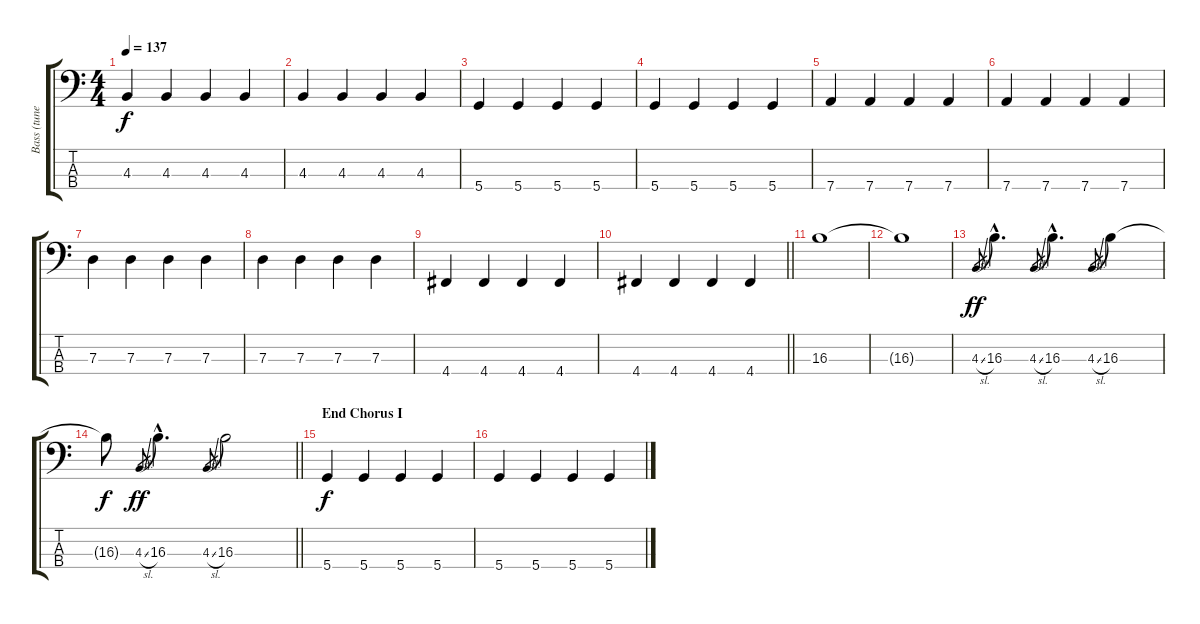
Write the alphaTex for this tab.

\track ("Bass (tuned D)" "Bass (tune") {instrument electricbassfinger}
\staff {score tabs}
\tuning (F2 C2 G1 D1) {hide}
\ts (4 4)
\tempo 137
\clef f4
\ks c
4.3.4{dy f} 4.3.4 4.3.4 4.3.4 |
4.3.4 4.3.4 4.3.4 4.3.4 |
5.4.4 5.4.4 5.4.4 5.4.4 |
5.4.4 5.4.4 5.4.4 5.4.4 |
7.4.4 7.4.4 7.4.4 7.4.4 |
7.4.4 7.4.4 7.4.4 7.4.4 |
7.3.4 7.3.4 7.3.4 7.3.4 |
7.3.4 7.3.4 7.3.4 7.3.4 |
4.4.4 4.4.4 4.4.4 4.4.4 |
\barLineRight lightlight
4.4.4 4.4.4 4.4.4 4.4.4 |
\section ("" "")
16.3.1 |
16.3{t}.1 |
4.3{sl}.8{gr dy ff} 16.3{hac}.4{d} 4.3{sl}.8{gr} 16.3{hac}.4{d} 4.3{sl}.8{gr} 16.3.4 |
\barLineRight lightlight
16.3{t}.8{dy f} 4.3{sl}.8{gr dy ff} 16.3{hac}.4{d} 4.3{sl}.8{gr} 16.3.2 |
\section ("" "End Chorus I")
5.4.4{dy f} 5.4.4 5.4.4 5.4.4 |
5.4.4 5.4.4 5.4.4 5.4.4
